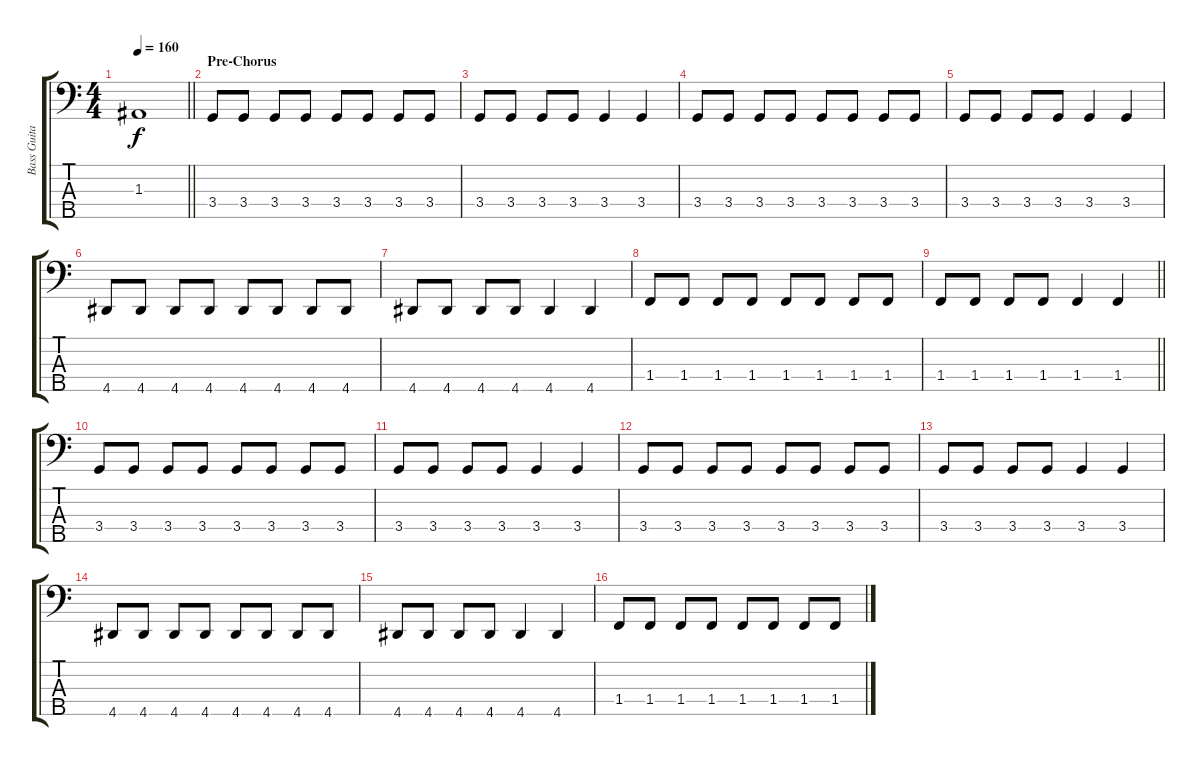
\track ("Bass Guitar" "Bass Guita") {instrument electricbassfinger}
\staff {score tabs}
\tuning (G2 D2 A1 E1 B0) {hide}
\ts (4 4)
\tempo 160
\clef f4
\barLineRight lightlight
\ks c
1.3{t}.1{dy f} |
\section ("" "Pre-Chorus")
3.4.8 3.4.8 3.4.8 3.4.8 3.4.8 3.4.8 3.4.8 3.4.8 |
3.4.8 3.4.8 3.4.8 3.4.8 3.4.4 3.4.4 |
3.4.8 3.4.8 3.4.8 3.4.8 3.4.8 3.4.8 3.4.8 3.4.8 |
3.4.8 3.4.8 3.4.8 3.4.8 3.4.4 3.4.4 |
4.5.8 4.5.8 4.5.8 4.5.8 4.5.8 4.5.8 4.5.8 4.5.8 |
4.5.8 4.5.8 4.5.8 4.5.8 4.5.4 4.5.4 |
1.4.8 1.4.8 1.4.8 1.4.8 1.4.8 1.4.8 1.4.8 1.4.8 |
\barLineRight lightlight
1.4.8 1.4.8 1.4.8 1.4.8 1.4.4 1.4.4 |
3.4.8 3.4.8 3.4.8 3.4.8 3.4.8 3.4.8 3.4.8 3.4.8 |
3.4.8 3.4.8 3.4.8 3.4.8 3.4.4 3.4.4 |
3.4.8 3.4.8 3.4.8 3.4.8 3.4.8 3.4.8 3.4.8 3.4.8 |
3.4.8 3.4.8 3.4.8 3.4.8 3.4.4 3.4.4 |
4.5.8 4.5.8 4.5.8 4.5.8 4.5.8 4.5.8 4.5.8 4.5.8 |
4.5.8 4.5.8 4.5.8 4.5.8 4.5.4 4.5.4 |
1.4.8 1.4.8 1.4.8 1.4.8 1.4.8 1.4.8 1.4.8 1.4.8
